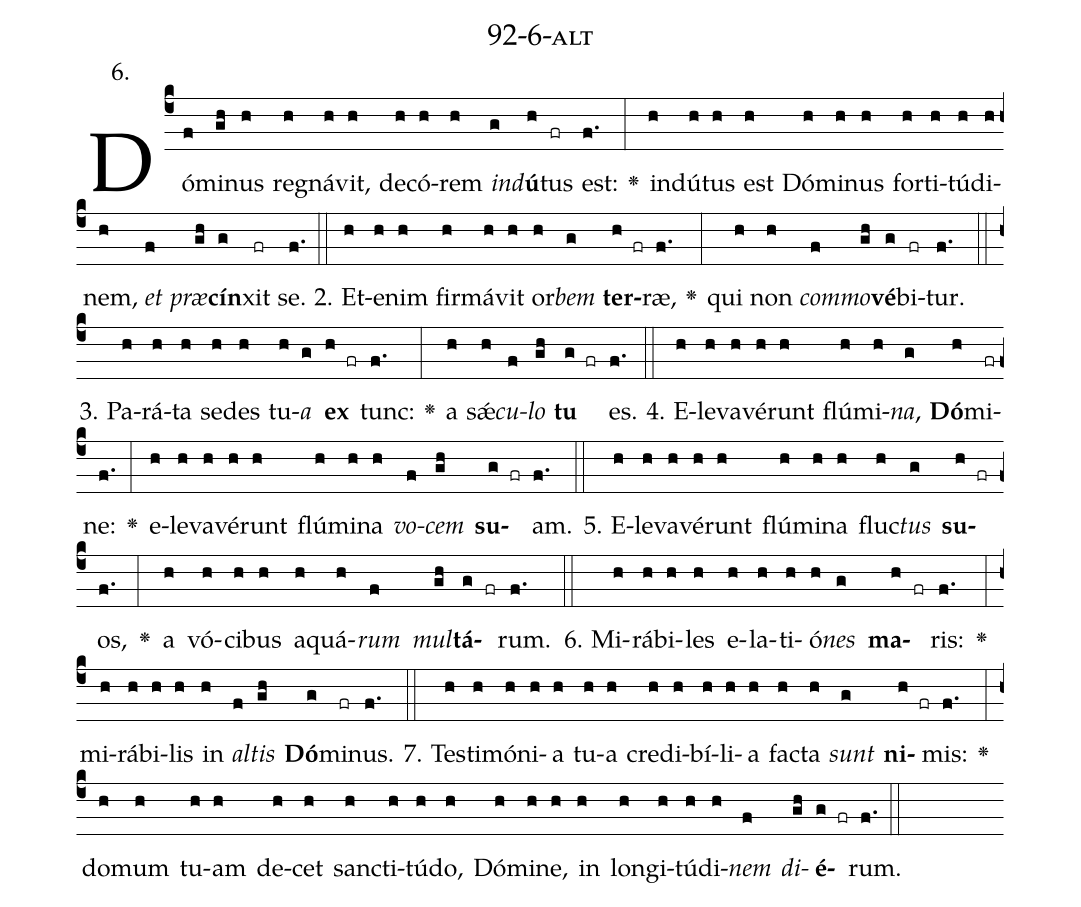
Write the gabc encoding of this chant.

name: 92-6-alt;
annotation: 6.;
%%
(c4)Dó(f)mi(gh)nus(h) re(h)gná(h)vit,(h) de(h)có(h)rem(h) <i>ind</i>(g)<b>ú</b>(h)tus(fr) est:(f.) <v>\greheightstar</v>(:) ind(h)ú(h)tus(h) est(h) Dó(h)mi(h)nus(h) for(h)ti(h)tú(h)di(h)nem,(h) <i>et</i>(f) <i>præ</i>(gh)<b>cín</b>(g)xit(fr) se.(f.) (::)
2. Et(h)e(h)nim(h) fir(h)má(h)vit(h) or(h)<i>bem</i>(g) <b>ter</b>(h fr)ræ,(f.) <v>\greheightstar</v>(:) qui(h) non(h) <i>com</i>(f)<i>mo</i>(gh)<b>vé</b>(g)bi(fr)tur.(f.) (::)
3. Pa(h)rá(h)ta(h) se(h)des(h) tu(h)<i>a</i>(g) <b>ex</b>(h fr) tunc:(f.) <v>\greheightstar</v>(:) a(h) sǽ(h)<i>cu</i>(f)<i>lo</i>(gh) <b>tu</b>(g fr) es.(f.) (::)
4. E(h)le(h)va(h)vé(h)runt(h) flú(h)mi(h)<i>na</i>,(g) <b>Dó</b>(h)mi(fr)ne:(f.) <v>\greheightstar</v>(:) e(h)le(h)va(h)vé(h)runt(h) flú(h)mi(h)na(h) <i>vo</i>(f)<i>cem</i>(gh) <b>su</b>(g fr)am.(f.) (::)
5. E(h)le(h)va(h)vé(h)runt(h) flú(h)mi(h)na(h) fluc(h)<i>tus</i>(g) <b>su</b>(h fr)os,(f.) <v>\greheightstar</v>(:) a(h) vó(h)ci(h)bus(h) a(h)quá(h)<i>rum</i>(f) <i>mul</i>(gh)<b>tá</b>(g fr)rum.(f.) (::)
6. Mi(h)rá(h)bi(h)les(h) e(h)la(h)ti(h)ó(h)<i>nes</i>(g) <b>ma</b>(h fr)ris:(f.) <v>\greheightstar</v>(:) mi(h)rá(h)bi(h)lis(h) in(h) <i>al</i>(f)<i>tis</i>(gh) <b>Dó</b>(g)mi(fr)nus.(f.) (::)
7. Tes(h)ti(h)mó(h)ni(h)a(h) tu(h)a(h) cre(h)di(h)bí(h)li(h)a(h) fac(h)ta(h) <i>sunt</i>(g) <b>ni</b>(h fr)mis:(f.) <v>\greheightstar</v>(:) do(h)mum(h) tu(h)am(h) de(h)cet(h) sanc(h)ti(h)tú(h)do,(h) Dó(h)mi(h)ne,(h) in(h) lon(h)gi(h)tú(h)di(h)<i>nem</i>(f) <i>di</i>(gh)<b>é</b>(g fr)rum.(f.) (::)
